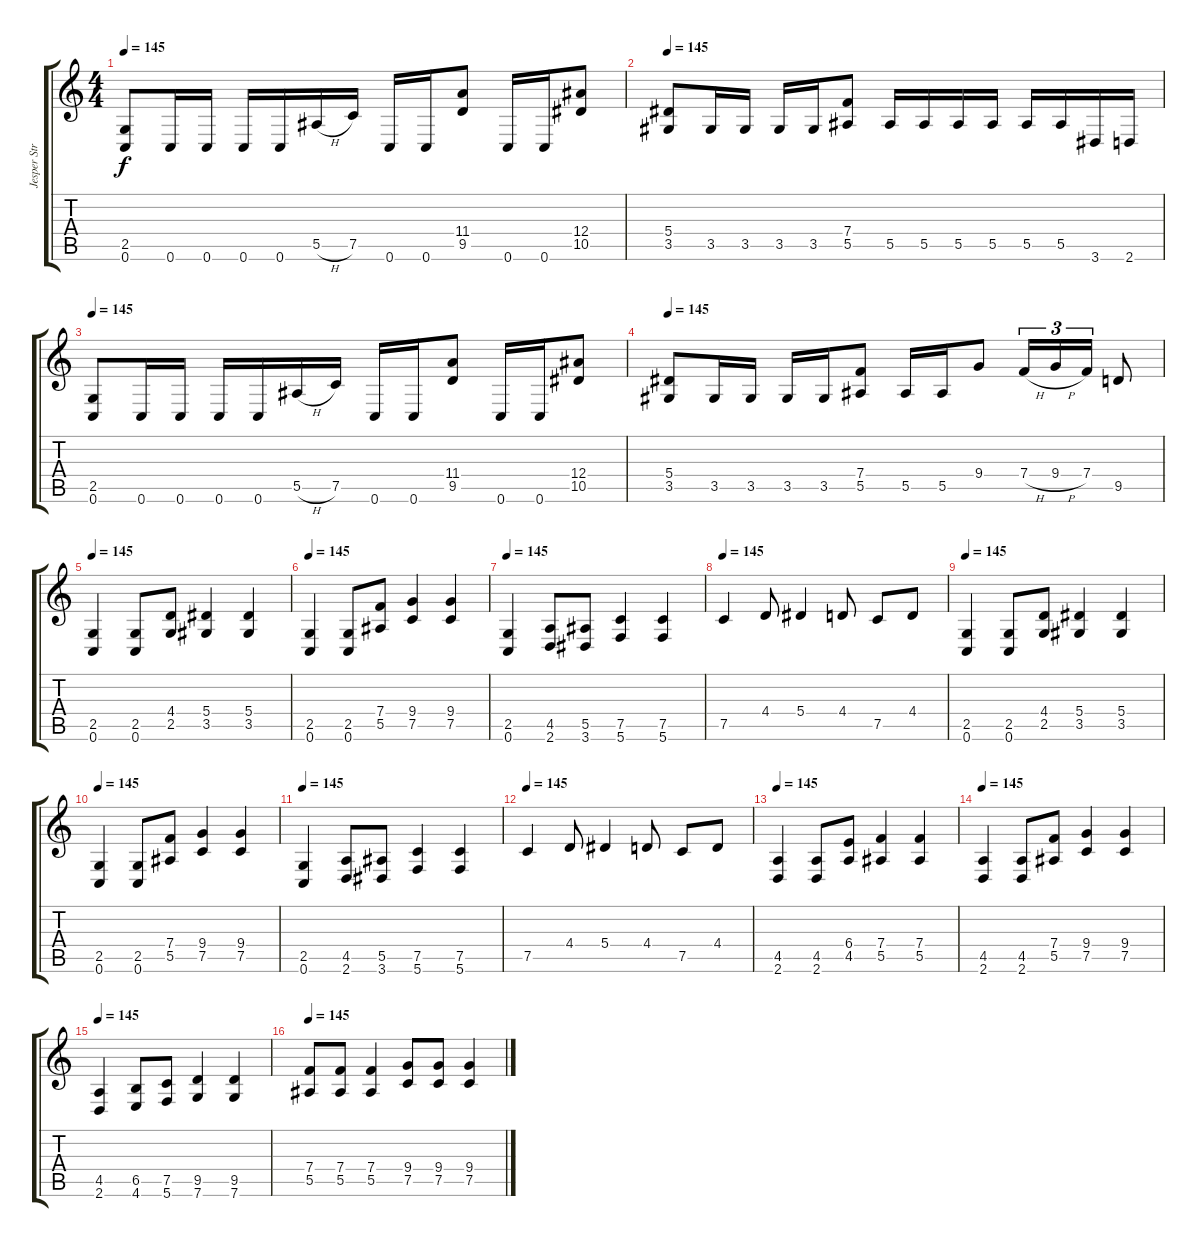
\track ("Jesper Stromblad" "Jesper Str") {instrument overdrivenguitar}
\staff {score tabs}
\tuning (C4 G3 Eb3 Bb2 F2 C2) {hide}
\ts (4 4)
\tempo 145
\clef g2
\ks c
(2.5 0.6).8{dy f} 0.6.16 0.6.16 0.6.16 0.6.16 5.5{h}.16 7.5.16 0.6.16 0.6.16 (11.4 9.5).8 0.6.16 0.6.16 (12.4 10.5).8 |
\tempo 145
(5.4 3.5).8 3.5.16 3.5.16 3.5.16 3.5.16 (7.4 5.5).8 5.5.16 5.5.16 5.5.16 5.5.16 5.5.16 5.5.16 3.6.16 2.6.16 |
\tempo 145
(2.5 0.6).8 0.6.16 0.6.16 0.6.16 0.6.16 5.5{h}.16 7.5.16 0.6.16 0.6.16 (11.4 9.5).8 0.6.16 0.6.16 (12.4 10.5).8 |
\tempo 145
(5.4 3.5).8 3.5.16 3.5.16 3.5.16 3.5.16 (7.4 5.5).8 5.5.16 5.5.16 9.4.8 7.4{h}.16{tu (3 2)} 9.4{h}.16{tu (3 2)} 7.4.16{tu (3 2)} 9.5.8 |
\tempo 145
(2.5 0.6).4 (2.5 0.6).8 (4.4 2.5).8 (5.4 3.5).4 (5.4 3.5).4 |
\tempo 145
(2.5 0.6).4 (2.5 0.6).8 (7.4 5.5).8 (9.4 7.5).4 (9.4 7.5).4 |
\tempo 145
(2.5 0.6).4 (4.5 2.6).8 (5.5 3.6).8 (7.5 5.6).4 (7.5 5.6).4 |
\tempo 145
7.5.4 4.4.8 5.4.4 4.4.8 7.5.8 4.4.8 |
\tempo 145
(2.5 0.6).4 (2.5 0.6).8 (4.4 2.5).8 (5.4 3.5).4 (5.4 3.5).4 |
\tempo 145
(2.5 0.6).4 (2.5 0.6).8 (7.4 5.5).8 (9.4 7.5).4 (9.4 7.5).4 |
\tempo 145
(2.5 0.6).4 (4.5 2.6).8 (5.5 3.6).8 (7.5 5.6).4 (7.5 5.6).4 |
\tempo 145
7.5.4 4.4.8 5.4.4 4.4.8 7.5.8 4.4.8 |
\tempo 145
(4.5 2.6).4 (4.5 2.6).8 (6.4 4.5).8 (7.4 5.5).4 (7.4 5.5).4 |
\tempo 145
(4.5 2.6).4 (4.5 2.6).8 (7.4 5.5).8 (9.4 7.5).4 (9.4 7.5).4 |
\tempo 145
(4.5 2.6).4 (6.5 4.6).8 (7.5 5.6).8 (9.5 7.6).4 (9.5 7.6).4 |
\tempo 145
(7.4 5.5).8 (7.4 5.5).8 (7.4 5.5).4 (9.4 7.5).8 (9.4 7.5).8 (9.4 7.5).4
